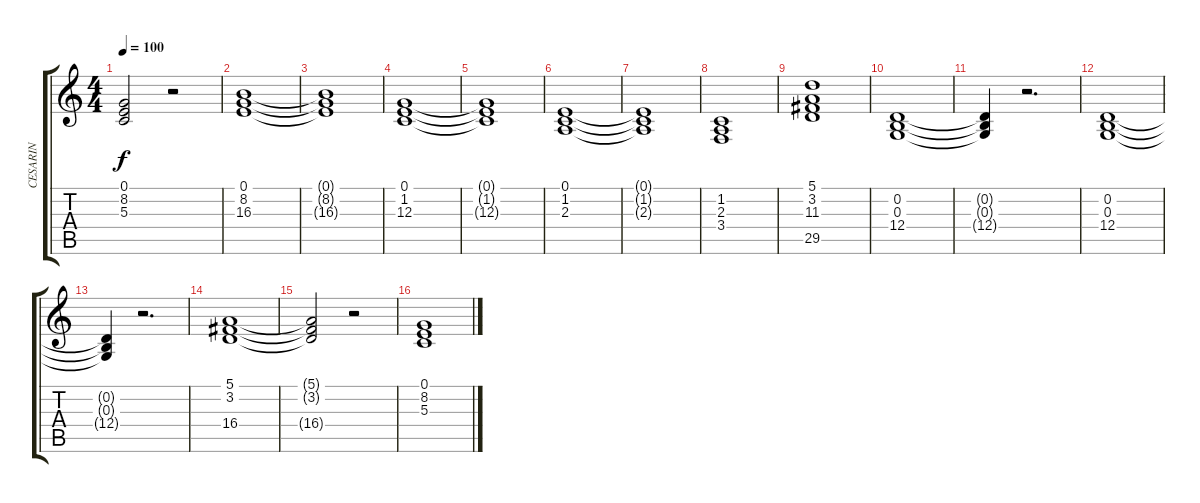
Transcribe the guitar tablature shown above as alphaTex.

\track ("CESARIN" "CESARIN") {instrument voiceoohs}
\staff {score tabs}
\tuning (E4 B3 G3 D3 A2 E2) {hide}
\ts (4 4)
\tempo 100
\clef g2
\ks c
(0.1{t} 8.2{t} 5.3{t}).2{dy f} r.2 |
(0.1 8.2 16.3).1 |
(0.1{t} 8.2{t} 16.3{t}).1 |
(0.1 1.2 12.3).1 |
(0.1{t} 1.2{t} 12.3{t}).1 |
(0.1 1.2 2.3).1 |
(0.1{t} 1.2{t} 2.3{t}).1 |
(1.2 2.3 3.4).1 |
(5.1 3.2 11.3 29.5).1 |
(0.2 0.3 12.4).1 |
(0.2{t} 0.3{t} 12.4{t}).4 r.2{d} |
(0.2 0.3 12.4).1 |
(0.2{t} 0.3{t} 12.4{t}).4 r.2{d} |
(5.1 3.2 16.4).1 |
(5.1{t} 3.2{t} 16.4{t}).2 r.2 |
(0.1 8.2 5.3).1
